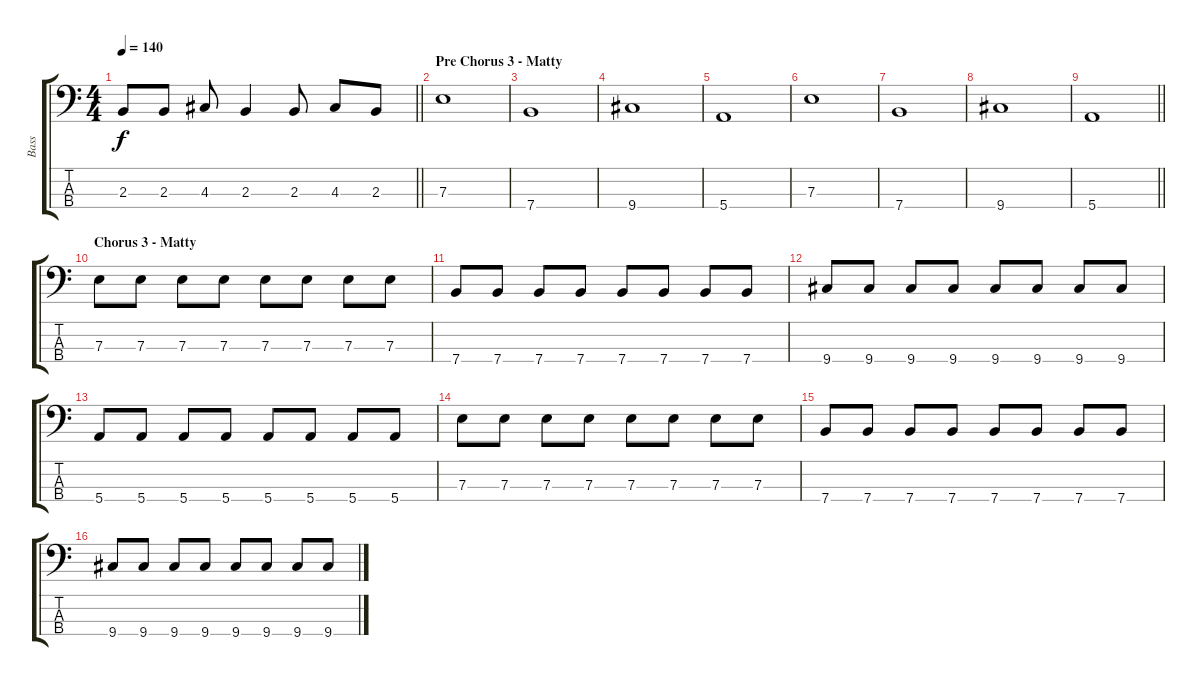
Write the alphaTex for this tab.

\track ("Bass" "Bass") {instrument electricbassfinger}
\staff {score tabs}
\tuning (G2 D2 A1 E1) {hide}
\ts (4 4)
\tempo 140
\clef f4
\barLineRight lightlight
\ks c
2.3.8{dy f} 2.3.8 4.3.8 2.3.4 2.3.8 4.3.8 2.3.8 |
\section ("" "Pre Chorus 3 - Matty")
7.3.1 |
7.4.1 |
9.4.1 |
5.4.1 |
7.3.1 |
7.4.1 |
9.4.1 |
\barLineRight lightlight
5.4.1 |
\section ("" "Chorus 3 - Matty")
7.3.8 7.3.8 7.3.8 7.3.8 7.3.8 7.3.8 7.3.8 7.3.8 |
7.4.8 7.4.8 7.4.8 7.4.8 7.4.8 7.4.8 7.4.8 7.4.8 |
9.4.8 9.4.8 9.4.8 9.4.8 9.4.8 9.4.8 9.4.8 9.4.8 |
5.4.8 5.4.8 5.4.8 5.4.8 5.4.8 5.4.8 5.4.8 5.4.8 |
7.3.8 7.3.8 7.3.8 7.3.8 7.3.8 7.3.8 7.3.8 7.3.8 |
7.4.8 7.4.8 7.4.8 7.4.8 7.4.8 7.4.8 7.4.8 7.4.8 |
9.4.8 9.4.8 9.4.8 9.4.8 9.4.8 9.4.8 9.4.8 9.4.8
